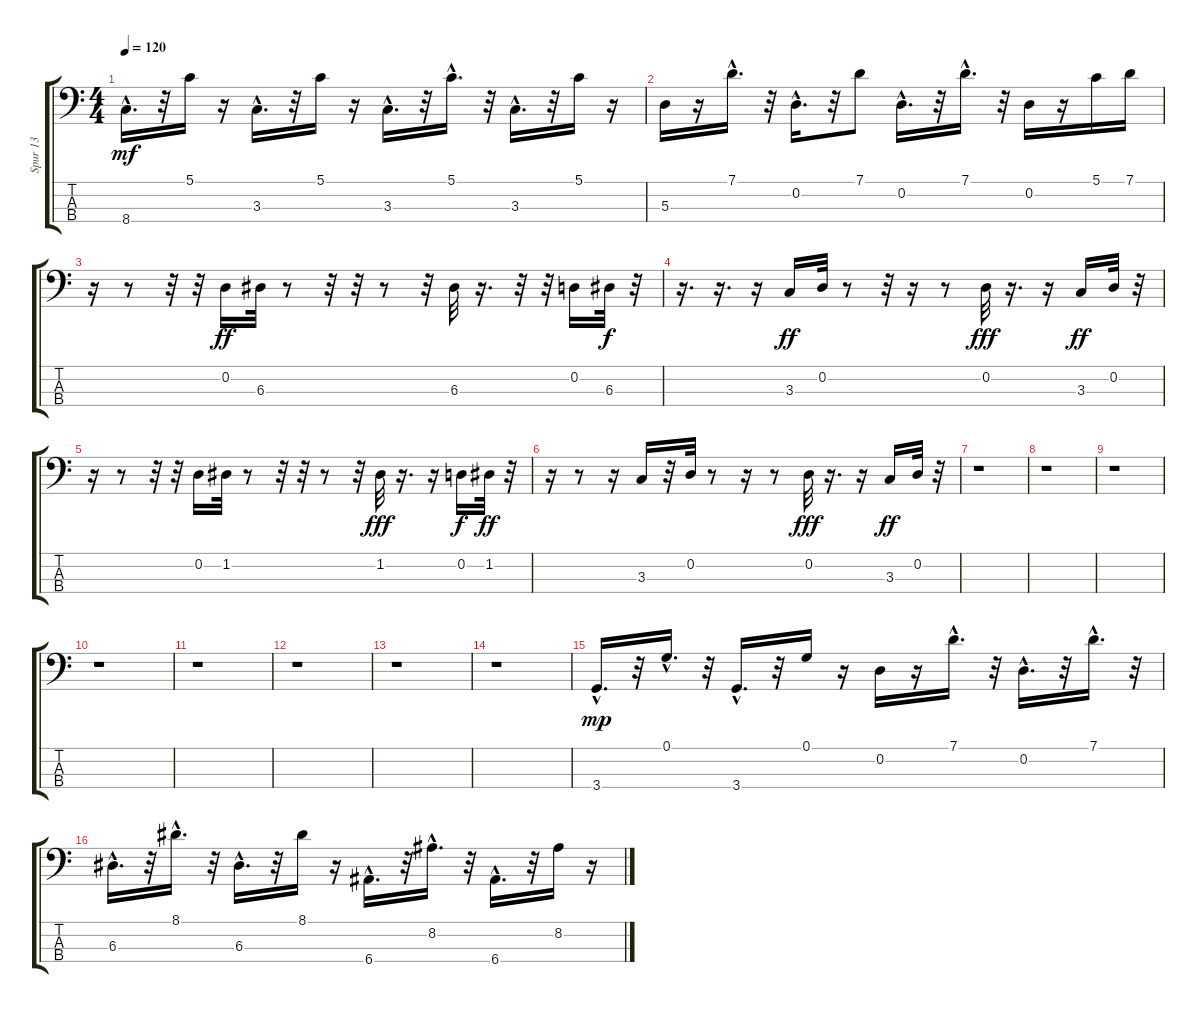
\track ("Spur 13" "Spur 13") {instrument acousticbass}
\staff {score tabs}
\tuning (G2 D2 A1 E1) {hide}
\ts (4 4)
\tempo 120
\clef f4
\ks c
8.4{hac}.16{d dy mf} r.32 5.1.16 r.16 3.3{hac}.16{d} r.32 5.1.16 r.16 3.3{hac}.16{d} r.32 5.1{hac}.16{d} r.32 3.3{hac}.16{d} r.32 5.1.16 r.16 |
5.3.16 r.16 7.1{hac}.16{d} r.32 0.2{hac}.16{d} r.32 7.1.8 0.2{hac}.16{d} r.32 7.1{hac}.16{d} r.32 0.2.16 r.16 5.1.16 7.1.16 |
r.16{instrument electricbassfinger} r.8 r.32 r.32 0.2.16{dy ff} 6.3.32 r.8 r.32 r.32 r.8 r.32 6.3.32 r.16{d} r.32 r.32 0.2.16 6.3.32{dy f} r.32 |
r.16{d} r.16{d} r.16 3.3.16{dy ff} 0.2.32 r.8 r.32 r.16 r.8 0.2.32{dy fff} r.16{d} r.16 3.3.16{dy ff} 0.2.32 r.32 |
r.16 r.8 r.32 r.32 0.2.16 1.2.32 r.8 r.32 r.32 r.8 r.32 1.2.32{dy fff} r.16{d} r.16 0.2.16{dy f} 1.2.32{dy ff} r.32 |
r.16 r.8 r.16 3.3.16 r.32 0.2.32 r.8 r.16 r.8 0.2.32{dy fff} r.16{d} r.16 3.3.16{dy ff} 0.2.32 r.32 |
r.1 |
r.1 |
r.1 |
r.1 |
r.1 |
r.1 |
r.1 |
r.1 |
3.4{hac}.16{d dy mp instrument acousticbass} r.32 0.1{hac}.16{d} r.32 3.4{hac}.16{d} r.32 0.1.16 r.16 0.2.16 r.16 7.1{hac}.16{d} r.32 0.2{hac}.16{d} r.32 7.1{hac}.16{d} r.32 |
6.3{hac}.16{d} r.32 8.1{hac}.16{d} r.32 6.3{hac}.16{d} r.32 8.1.16 r.16 6.4{hac}.16{d} r.32 8.2{hac}.16{d} r.32 6.4{hac}.16{d} r.32 8.2.16 r.16
